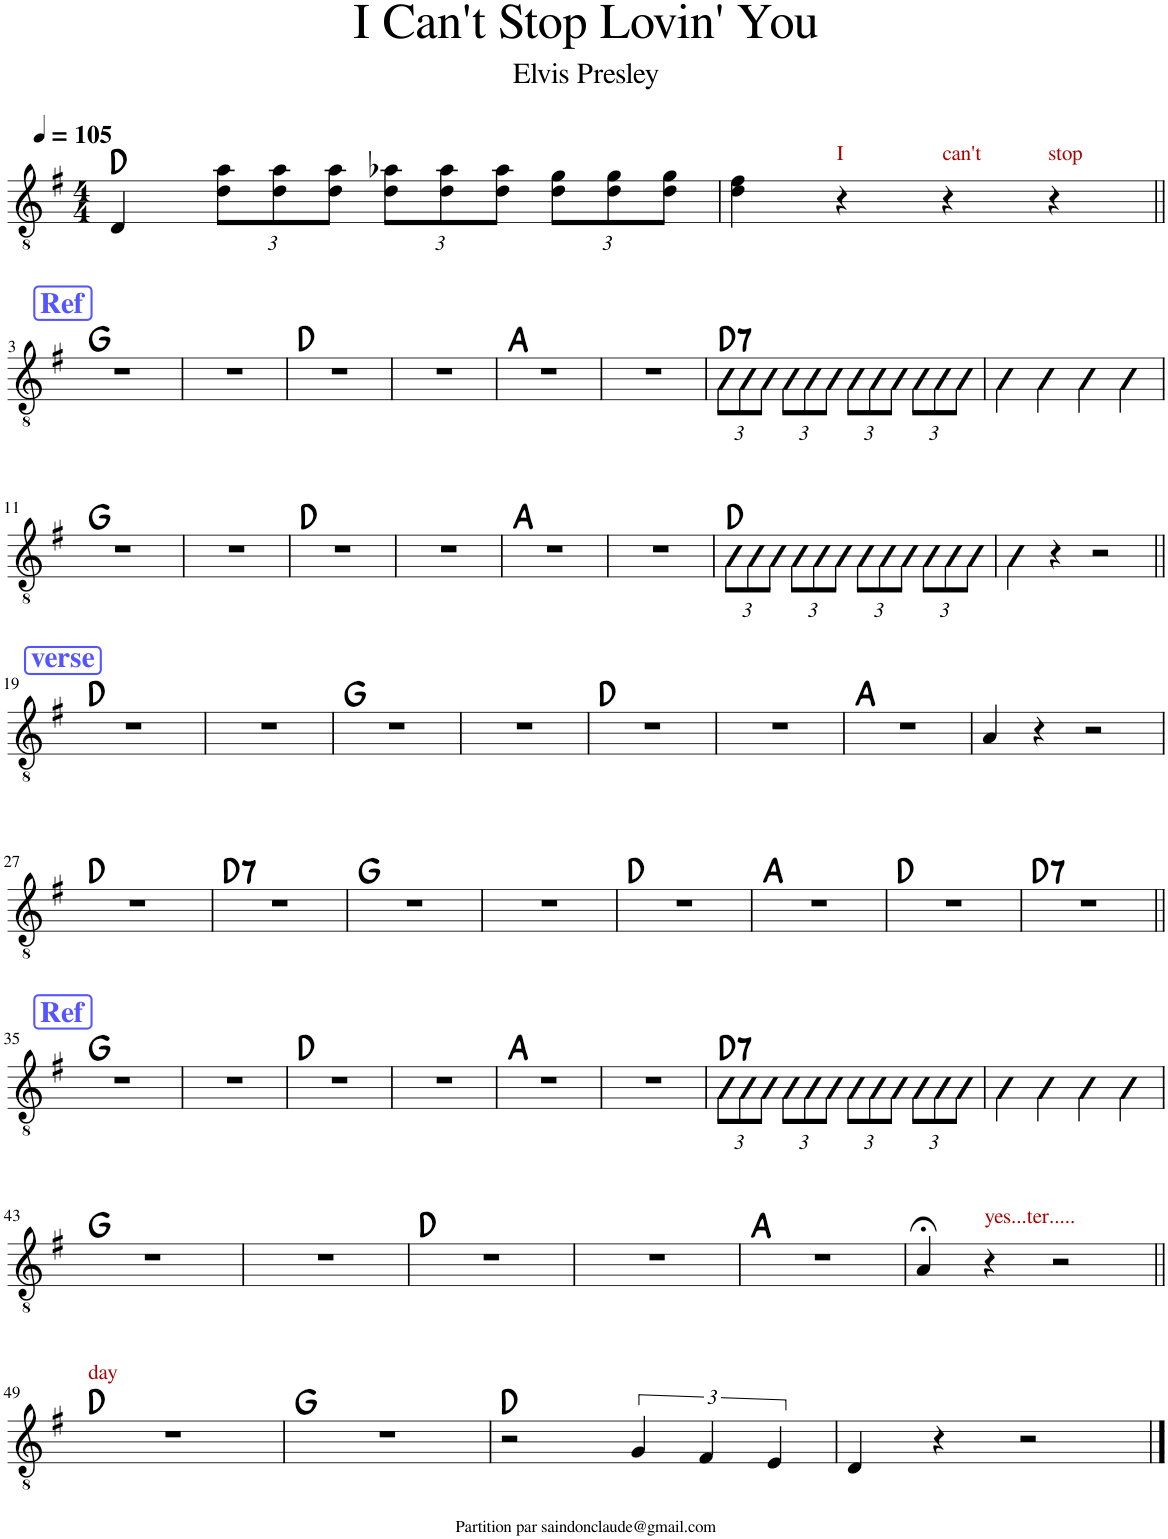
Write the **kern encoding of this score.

**kern	**harte
*part1	*part1
*staff1	*
*I"Classical Guitar	*
*I'Guit.	*
*clefGv2	*
*k[f#]	*
*M4/4	*
*MM105	*
=1	=1
4D/	D:maj
*Xbrackettup	*
12d\ 12a\L	.
12d\ 12a\	.
12d\ 12a\J	.
12d\ 12a-X\L	.
12d\ 12a-\	.
12d\ 12a-\J	.
12d\ 12g\L	.
12d\ 12g\	.
12d\ 12g\J	.
=2	=2
4d\ 4f#\	.
!LO:TX:a:color=#AA0000:t=I	!
4r	.
!LO:TX:a:color=#AA0000:t=can't	!
4r	.
!LO:TX:a:color=#AA0000:t=stop	!
4r	.
!!LO:LB:g=z
!!LO:REH:place=s1:a:B:cj:color=#5555FF:fs=14:t=Ref
=3||	=3||
1r	G:maj
=4	=4
1r	.
=5	=5
1r	D:maj
=6	=6
1r	.
=7	=7
1r	A:maj
=8	=8
1r	.
=9	=9
!	!LO:H:kt=7
12D\L	D:7
12D\	.
12D\J	.
12D\L	.
12D\	.
12D\J	.
12D\L	.
12D\	.
12D\J	.
12D\L	.
12D\	.
12D\J	.
=10	=10
4D\	.
4D\	.
4D\	.
4D\	.
!!LO:LB:g=z
=11	=11
1r	G:maj
=12	=12
1r	.
=13	=13
1r	D:maj
=14	=14
1r	.
=15	=15
1r	A:maj
=16	=16
1r	.
=17	=17
12D\L	D:maj
12D\	.
12D\J	.
12D\L	.
12D\	.
12D\J	.
12D\L	.
12D\	.
12D\J	.
12D\L	.
12D\	.
12D\J	.
=18	=18
4D\	.
4r	.
2r	.
!!LO:LB:g=z
!!LO:REH:place=s1:a:B:cj:color=#5555FF:fs=14:t=verse
=19||	=19||
1r	D:maj
=20	=20
1r	.
=21	=21
1r	G:maj
=22	=22
1r	.
=23	=23
1r	D:maj
=24	=24
1r	.
=25	=25
1r	A:maj
=26	=26
4A/	.
4r	.
2r	.
!!LO:LB:g=z
=27	=27
1r	D:maj
=28	=28
!	!LO:H:kt=7
1r	D:7
=29	=29
1r	G:maj
=30	=30
1r	.
=31	=31
1r	D:maj
=32	=32
1r	A:maj
=33	=33
1r	D:maj
=34	=34
!	!LO:H:kt=7
1r	D:7
!!LO:LB:g=z
!!LO:REH:place=s1:a:B:cj:color=#5555FF:fs=14:t=Ref
=35||	=35||
1r	G:maj
=36	=36
1r	.
=37	=37
1r	D:maj
=38	=38
1r	.
=39	=39
1r	A:maj
=40	=40
1r	.
=41	=41
!	!LO:H:kt=7
12D\L	D:7
12D\	.
12D\J	.
12D\L	.
12D\	.
12D\J	.
12D\L	.
12D\	.
12D\J	.
12D\L	.
12D\	.
12D\J	.
=42	=42
4D\	.
4D\	.
4D\	.
4D\	.
!!LO:LB:g=z
=43	=43
1r	G:maj
=44	=44
1r	.
=45	=45
1r	D:maj
=46	=46
1r	.
=47	=47
1r	A:maj
=48	=48
4A;</	.
!LO:TX:a:color=#AA0000:t=yes...ter.....	!
4r	.
2r	.
!!LO:LB:g=z
=49||	=49||
!LO:TX:a:color=#AA0000:t=day	!
1r	D:maj
=50	=50
1r	G:maj
=51	=51
2r	D:maj
*brackettup	*
6G/	.
6F#/	.
6E/	.
=52	=52
4D/	.
4r	.
2r	.
==	==
*-	*-
